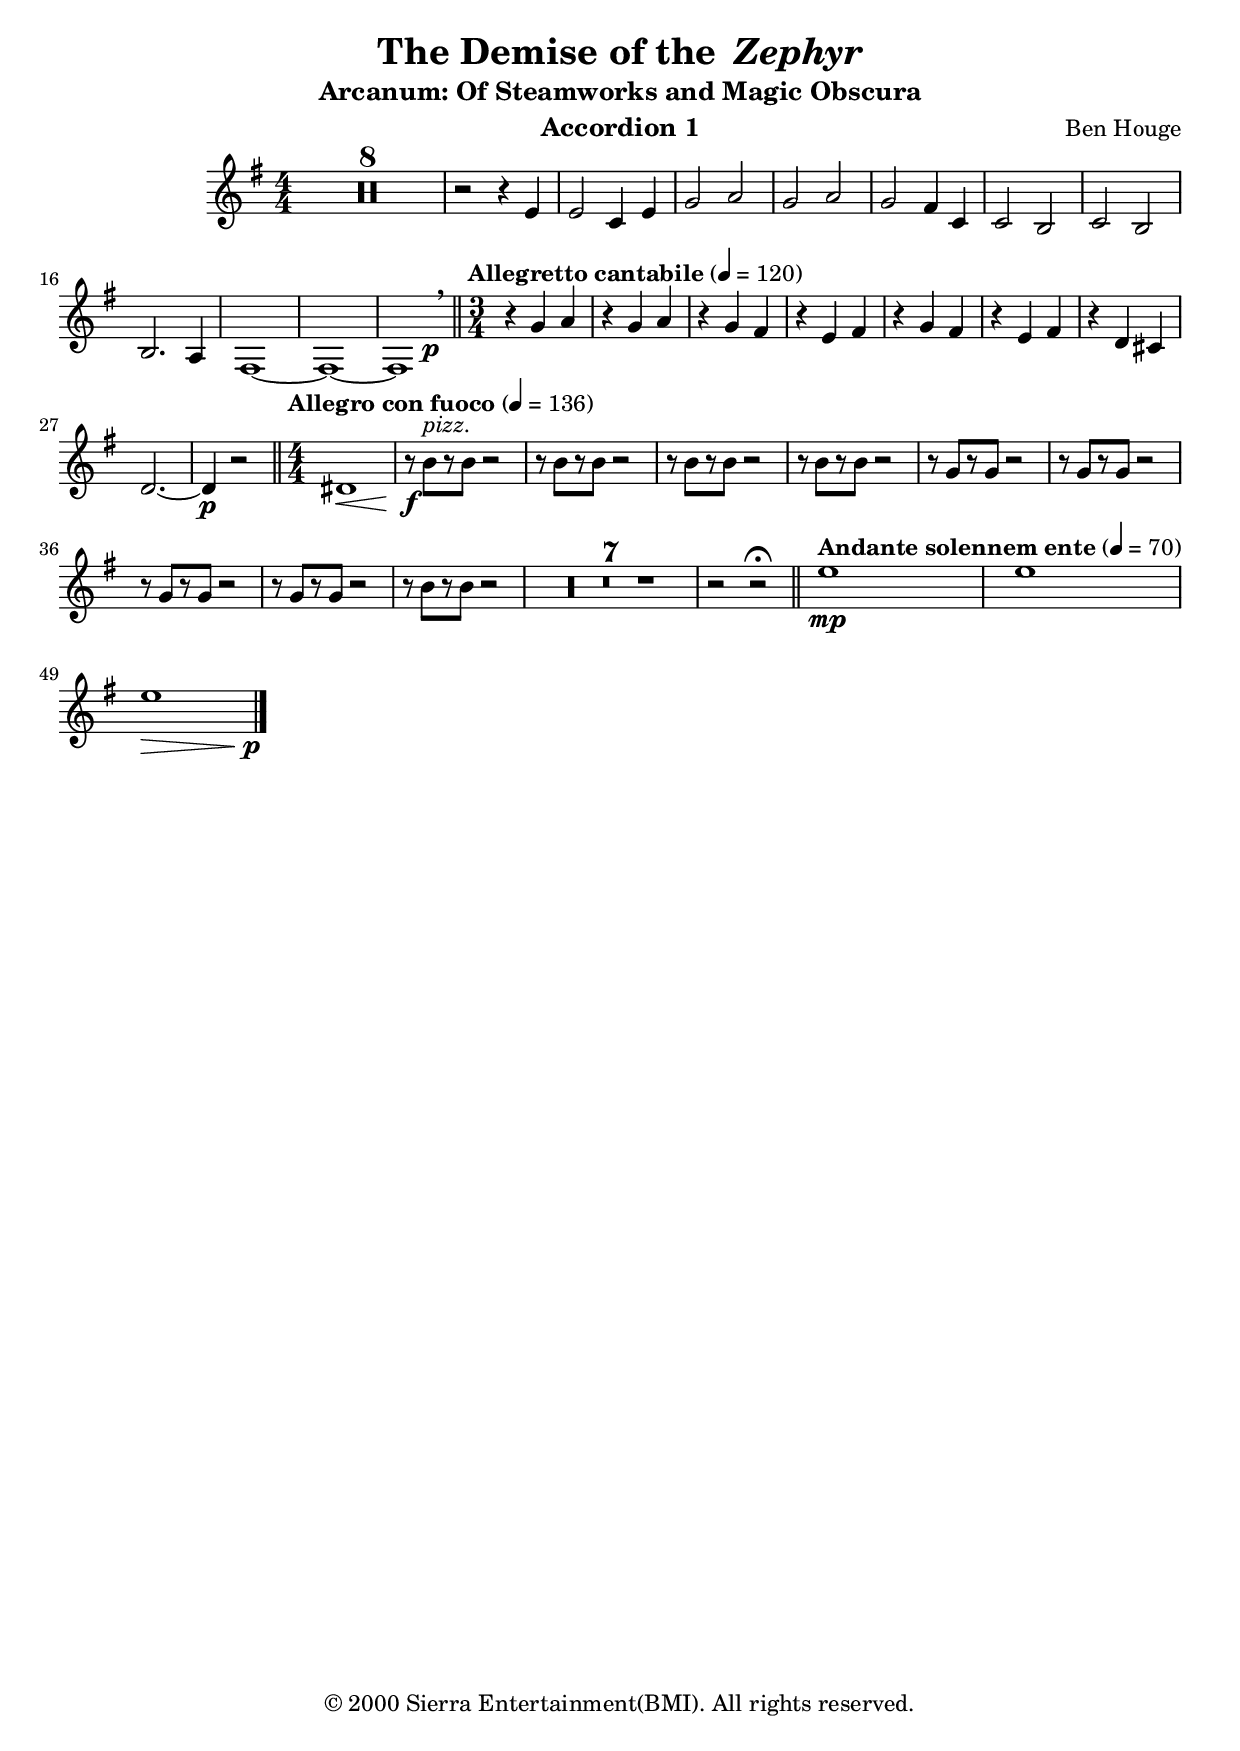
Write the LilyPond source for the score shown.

\include "src/header.ly"
\include "src/settings.ly"
accordionOneSolo =  \relative e' {
  \aTime
  \aKey
  \clef treble
  \tag #'part \tag #'score { \aTempo }

  \tag #'part \tag #'score {\mark \default}

    \compressFullBarRests
    R1*8

    r2 r4 e4 | \barNumberCheck #10
    e2 c4 e4 | % 11
    g2 a2 | % 12
    g2 a2 | % 13

    g2 fis4 c4 | % 14
    c2 b2 | % 15
    c2 b2  | % 16
    b2. a4 | % 17

    fis1 ~ | % 18
    fis1 ~ | % 19
    << fis1 {s4 s s s8 s\p} >> \breathe \bar "||" 

%  \tag #'part \break
  \tag #'part \tag #'score {\mark \default}

    \bTime
    \bTempo

    r4 g'4 a4 | % 21
    r4 g4 a4 | % 22
    r4 g4 fis4  | % 23
    r4 e4 fis4 | % 24
    r4 g4 fis4 | % 25
    r4 e4 fis4 | % 26
    r4 d4 cis4 | % 27
    d2. ~ | % 28
    d4\p r2 \bar "||" | % 29

%  \tag #'part \break
  \tag #'part \tag #'score {\mark \default}

    \aTime
    \cTempo

    dis1 \< 
    \once \override DynamicLineSpanner #'outside-staff-padding = #2
    r8 \f b'8 ^\markup{ \italic {pizz.} } [ r8 b8 ] r2 
    r8 b8 [ r8 b8 ] r2 
    r8 b8 [ r8 b8 ] r2  
    r8 b8 [ r8 b8 ] r2 
    r8 g8 [ r8 g8 ] r2 
    r8 g8 [ r8 g8 ] r2 
    r8 g8 [ r8 g8 ] r2  
    r8 g8 [ r8 g8 ] r2 
    r8 b8 [ r8 b8 ] r2

    R1*7

    r2 r2 \fermata \bar "||"
     
  \tag #'part \tag #'score {\mark \default}

    \dTempo

    e1 \mp
    e1
    \once \override Hairpin #'minimum-length = #10
    << {e1} {s4\> s s s4\p} >> \bar "|."
}


\header {
  instrument = "Accordion 1"
}

\score {
  \new Score {
  \set Score.markFormatter = #format-mark-box-numbers
  <<
    \new Staff <<
      \set Staff.midiInstrument = "accordion"
      \removeWithTag #'score \accordionOneSolo
    >>
  >>
  }
  \layout {
    \include "src/layout.ly"
  }
  \midi{}
}
\paper {
  indent = 25
}
